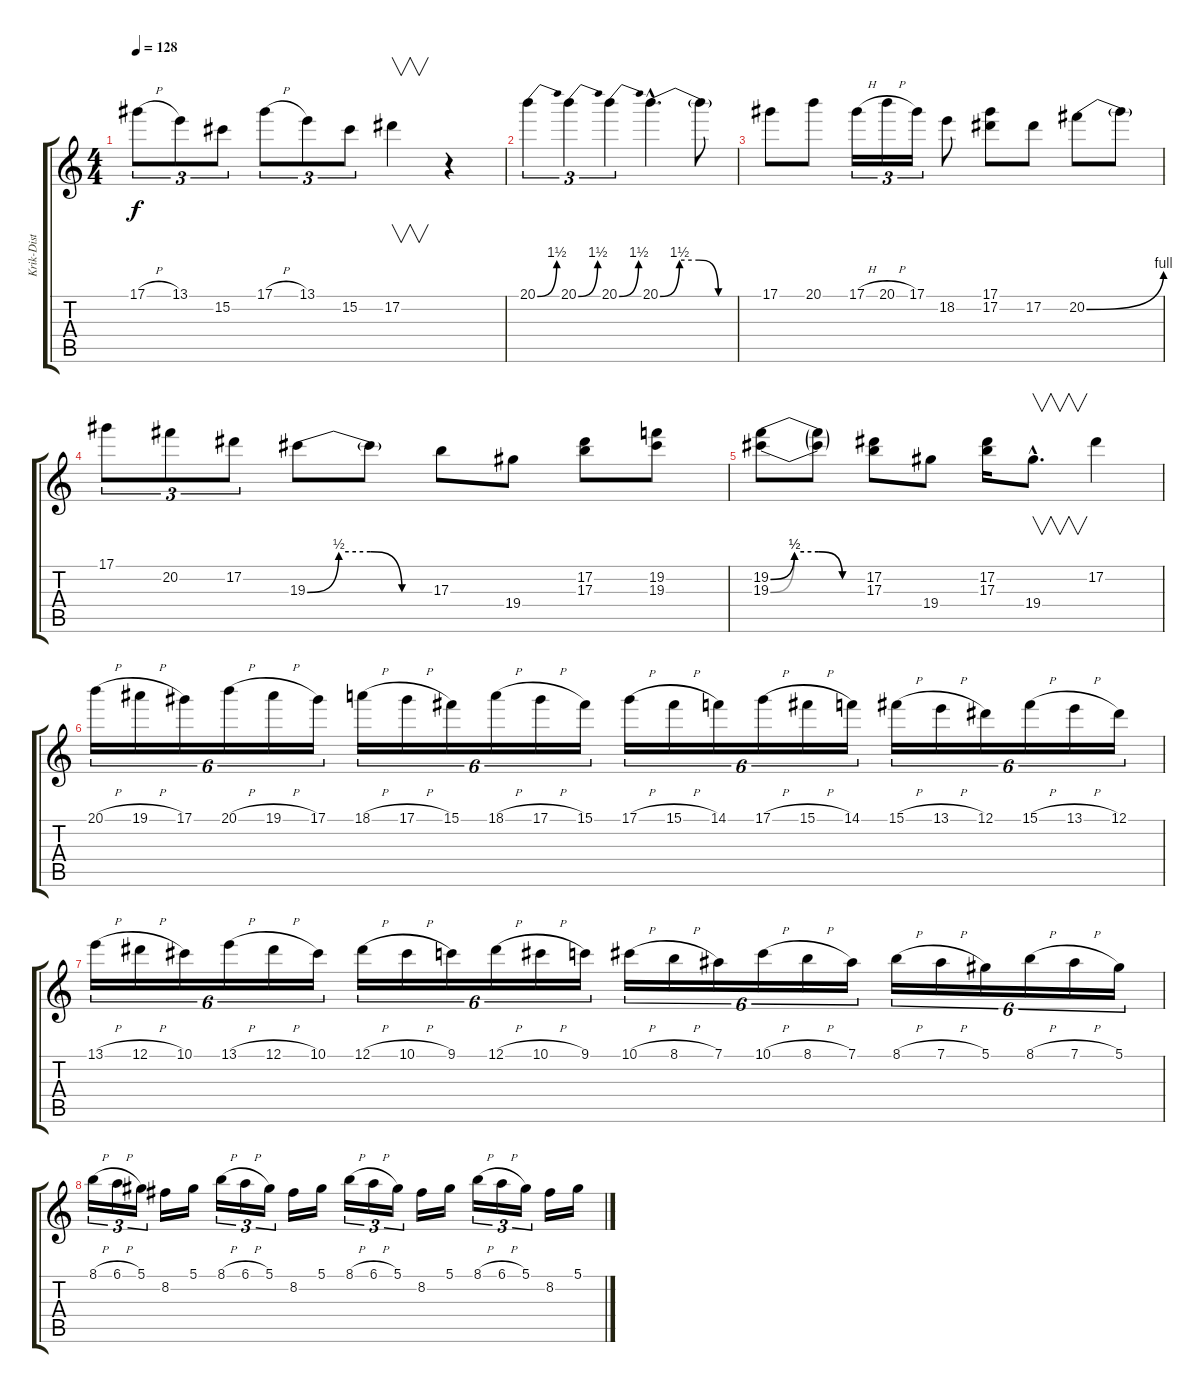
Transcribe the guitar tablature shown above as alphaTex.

\track ("Krik-Dist" "Krik-Dist") {instrument distortionguitar}
\staff {score tabs}
\tuning (Eb4 Bb3 Gb3 Db3 Ab2 Eb2) {hide}
\ts (4 4)
\tempo 128
\clef g2
\ks c
17.1{h}.8{tu (3 2) dy f} 13.1.8{tu (3 2)} 15.2.8{tu (3 2)} 17.1{h}.8{tu (3 2)} 13.1.8{tu (3 2)} 15.2.8{tu (3 2)} 17.2.4{v} r.4 |
20.1{be (bend 0 0 60 6)}.4{tu (3 2)} 20.1{be (bend 0 0 60 6)}.4{tu (3 2)} 20.1{be (bend 0 0 60 6)}.4{tu (3 2)} 20.1{be (custom 0 0 15 6 30 6 45 0 60 0) hac}.4{d} 20.1{t}.8 |
17.1.8 20.1.8 17.1{h}.16{tu (3 2)} 20.1{h}.16{tu (3 2)} 17.1.16{tu (3 2)} 18.2.8 (17.1 17.2).8 17.2.8 20.2{be (bend 0 0 60 4)}.8 20.2{t}.8 |
17.1.8{tu (3 2)} 20.2.8{tu (3 2)} 17.2.8{tu (3 2)} 19.3{be (custom 0 0 15 2 30 2 45 0 60 0)}.8 19.3{t}.8 17.3.8 19.4.8 (17.2 17.3).8 (19.2 19.3).8 |
(19.2{be (custom 0 0 15 2 30 2 45 0 60 0)} 19.3{be (custom 0 0 15 2 30 2 45 0 60 0)}).8 (19.2{t} 19.3{t}).8 (17.2 17.3).8 19.4.8 (17.2 17.3).16 19.4{hac}.8{v d} 17.2.4 |
20.1{h}.16{tu (6 4)} 19.1{h}.16{tu (6 4)} 17.1.16{tu (6 4)} 20.1{h}.16{tu (6 4)} 19.1{h}.16{tu (6 4)} 17.1.16{tu (6 4)} 18.1{h}.16{tu (6 4)} 17.1{h}.16{tu (6 4)} 15.1.16{tu (6 4)} 18.1{h}.16{tu (6 4)} 17.1{h}.16{tu (6 4)} 15.1.16{tu (6 4)} 17.1{h}.16{tu (6 4)} 15.1{h}.16{tu (6 4)} 14.1.16{tu (6 4)} 17.1{h}.16{tu (6 4)} 15.1{h}.16{tu (6 4)} 14.1.16{tu (6 4)} 15.1{h}.16{tu (6 4)} 13.1{h}.16{tu (6 4)} 12.1.16{tu (6 4)} 15.1{h}.16{tu (6 4)} 13.1{h}.16{tu (6 4)} 12.1.16{tu (6 4)} |
13.1{h}.16{tu (6 4)} 12.1{h}.16{tu (6 4)} 10.1.16{tu (6 4)} 13.1{h}.16{tu (6 4)} 12.1{h}.16{tu (6 4)} 10.1.16{tu (6 4)} 12.1{h}.16{tu (6 4)} 10.1{h}.16{tu (6 4)} 9.1.16{tu (6 4)} 12.1{h}.16{tu (6 4)} 10.1{h}.16{tu (6 4)} 9.1.16{tu (6 4)} 10.1{h}.16{tu (6 4)} 8.1{h}.16{tu (6 4)} 7.1.16{tu (6 4)} 10.1{h}.16{tu (6 4)} 8.1{h}.16{tu (6 4)} 7.1.16{tu (6 4)} 8.1{h}.16{tu (6 4)} 7.1{h}.16{tu (6 4)} 5.1.16{tu (6 4)} 8.1{h}.16{tu (6 4)} 7.1{h}.16{tu (6 4)} 5.1.16{tu (6 4)} |
8.1{h}.16{tu (3 2)} 6.1{h}.16{tu (3 2)} 5.1.16{tu (3 2)} 8.2.16 5.1.16 8.1{h}.16{tu (3 2)} 6.1{h}.16{tu (3 2)} 5.1.16{tu (3 2)} 8.2.16 5.1.16 8.1{h}.16{tu (3 2)} 6.1{h}.16{tu (3 2)} 5.1.16{tu (3 2)} 8.2.16 5.1.16 8.1{h}.16{tu (3 2)} 6.1{h}.16{tu (3 2)} 5.1.16{tu (3 2)} 8.2.16 5.1{ss}.16
